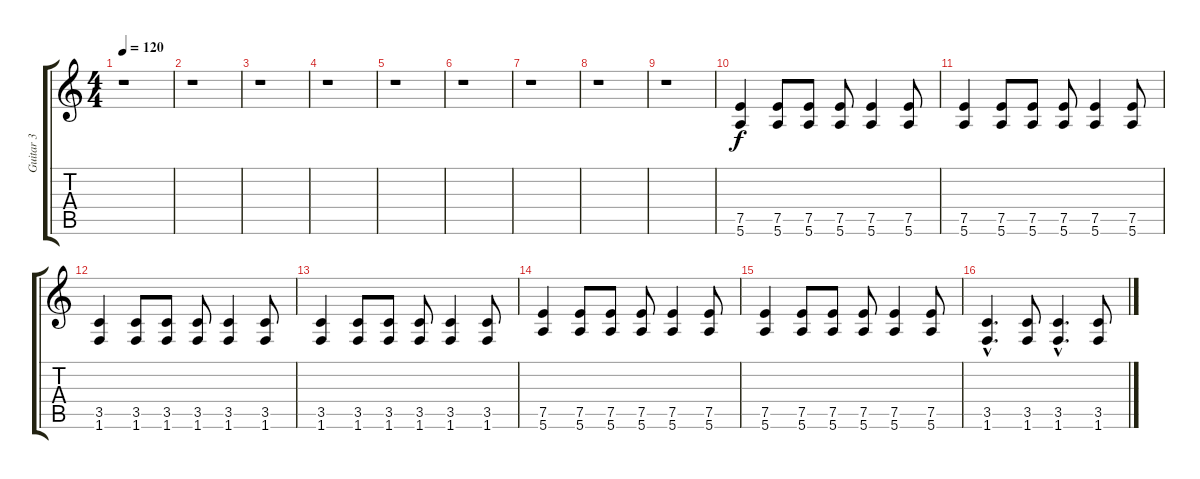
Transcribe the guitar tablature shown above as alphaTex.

\track ("Guitar 3" "Guitar 3") {instrument distortionguitar}
\staff {score tabs}
\tuning (E4 B3 G3 D3 A2 E2) {hide}
\ts (4 4)
\tempo 120
\clef g2
\ks c
r.1{dy f instrument distortionguitar} |
r.1 |
r.1 |
r.1 |
r.1 |
r.1 |
r.1 |
r.1 |
r.1 |
(7.5 5.6).4 (7.5 5.6).8 (7.5 5.6).8 (7.5 5.6).8 (7.5 5.6).4 (7.5 5.6).8 |
(7.5 5.6).4 (7.5 5.6).8 (7.5 5.6).8 (7.5 5.6).8 (7.5 5.6).4 (7.5 5.6).8 |
(3.5 1.6).4 (3.5 1.6).8 (3.5 1.6).8 (3.5 1.6).8 (3.5 1.6).4 (3.5 1.6).8 |
(3.5 1.6).4 (3.5 1.6).8 (3.5 1.6).8 (3.5 1.6).8 (3.5 1.6).4 (3.5 1.6).8 |
(7.5 5.6).4 (7.5 5.6).8 (7.5 5.6).8 (7.5 5.6).8 (7.5 5.6).4 (7.5 5.6).8 |
(7.5 5.6).4 (7.5 5.6).8 (7.5 5.6).8 (7.5 5.6).8 (7.5 5.6).4 (7.5 5.6).8 |
(3.5{hac} 1.6{hac}).4{d} (3.5 1.6).8 (3.5{hac} 1.6{hac}).4{d} (3.5 1.6).8
